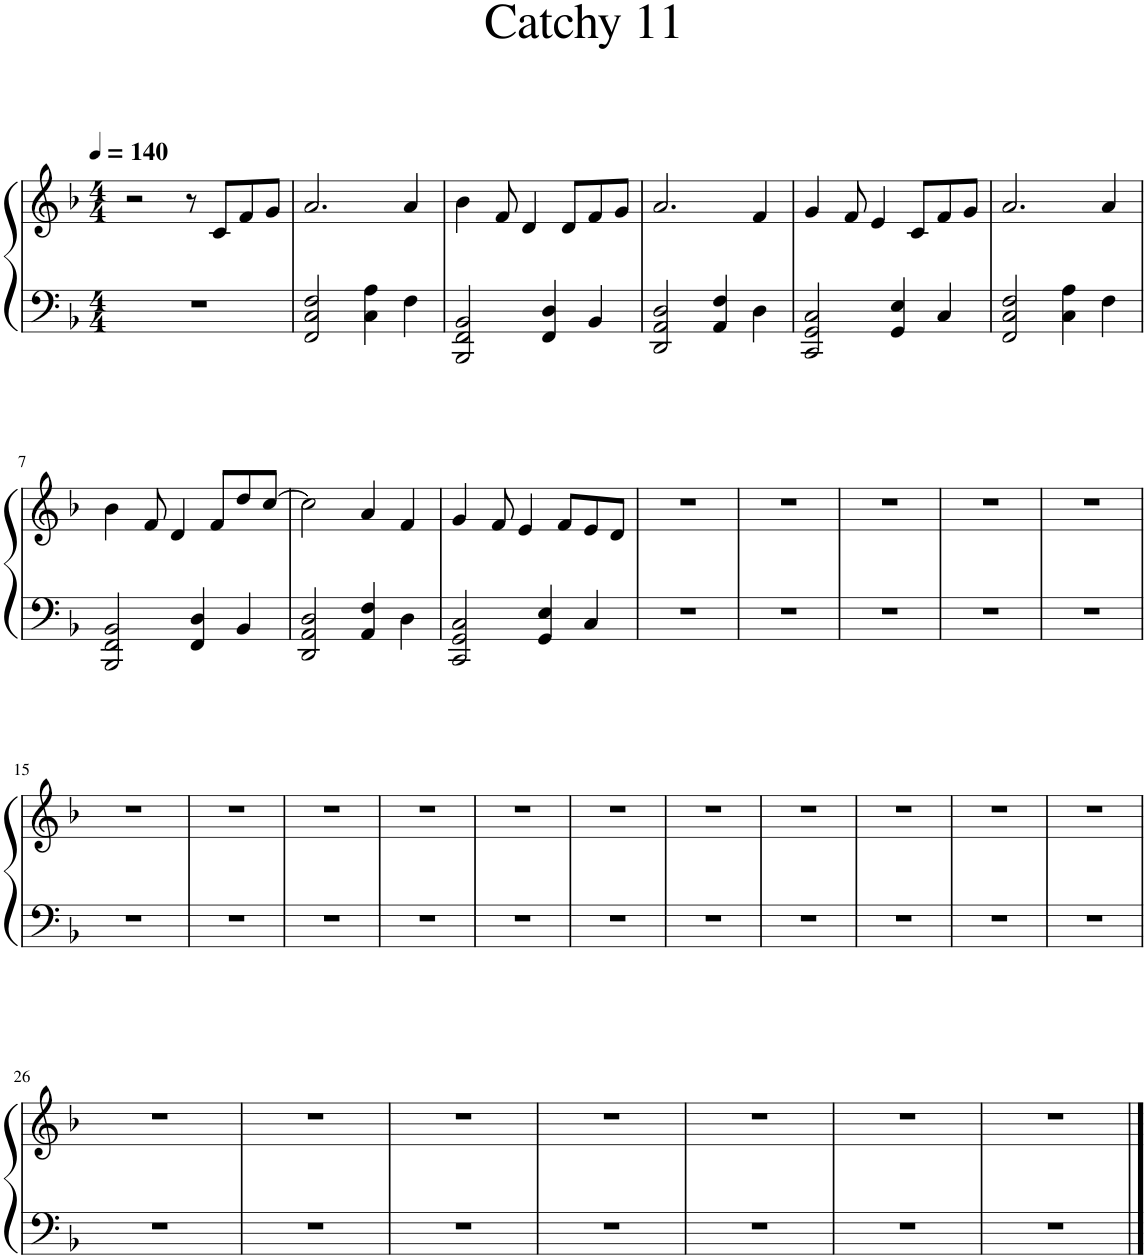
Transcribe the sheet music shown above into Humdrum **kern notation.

**kern	**kern
*part1	*part1
*staff2	*staff1
*I"Piano	*
*I'Pno.	*
*clefF4	*clefG2
*k[b-]	*k[b-]
*M4/4	*M4/4
*MM140	*MM140
=1	=1
1r	2r
.	8r
.	8c/L
.	8f/
.	8g/J
=2	=2
2FF/ 2C/ 2F/	2.a/
4C\ 4A\	.
4F\	4a/
=3	=3
2BBB-/ 2FF/ 2BB-/	4b-\
.	8f/
.	4d/
4FF/ 4D/	.
.	8d/L
4BB-/	8f/
.	8g/J
=4	=4
2DD/ 2AA/ 2D/	2.a/
4AA/ 4F/	.
4D\	4f/
=5	=5
2CC/ 2GG/ 2C/	4g/
.	8f/
.	4e/
4GG/ 4E/	.
.	8c/L
4C/	8f/
.	8g/J
=6	=6
2FF/ 2C/ 2F/	2.a/
4C\ 4A\	.
4F\	4a/
!!LO:LB:g=z
=7	=7
2BBB-/ 2FF/ 2BB-/	4b-\
.	8f/
.	4d/
4FF/ 4D/	.
.	8f/L
4BB-/	8dd/
.	[8cc/J
=8	=8
2DD/ 2AA/ 2D/	2cc\]
4AA/ 4F/	4a/
4D\	4f/
=9	=9
2CC/ 2GG/ 2C/	4g/
.	8f/
.	4e/
4GG/ 4E/	.
.	8f/L
4C/	8e/
.	8d/J
=10	=10
1r	1r
=11	=11
1r	1r
=12	=12
1r	1r
=13	=13
1r	1r
=14	=14
1r	1r
!!LO:LB:g=z
=15	=15
1r	1r
=16	=16
1r	1r
=17	=17
1r	1r
=18	=18
1r	1r
=19	=19
1r	1r
=20	=20
1r	1r
=21	=21
1r	1r
=22	=22
1r	1r
=23	=23
1r	1r
=24	=24
1r	1r
=25	=25
1r	1r
!!LO:LB:g=z
=26	=26
1r	1r
=27	=27
1r	1r
=28	=28
1r	1r
=29	=29
1r	1r
=30	=30
1r	1r
=31	=31
1r	1r
=32	=32
1r	1r
==	==
*-	*-
